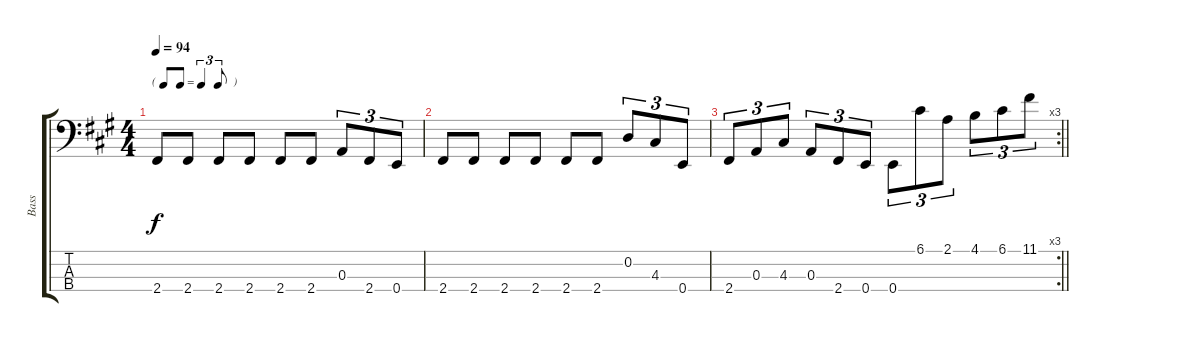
\track ("Bass" "Bass") {instrument electricbasspick}
\staff {score tabs}
\tuning (G2 D2 A1 E1) {hide}
\ts (4 4)
\tf triplet8th
\tempo 94
\clef f4
\ks f#minor
2.4.8{dy f} 2.4.8 2.4.8 2.4.8 2.4.8 2.4.8 0.3.8{tu (3 2)} 2.4.8{tu (3 2)} 0.4.8{tu (3 2)} |
2.4.8 2.4.8 2.4.8 2.4.8 2.4.8 2.4.8 0.2.8{tu (3 2)} 4.3.8{tu (3 2)} 0.4.8{tu (3 2)} |
\rc 3
\barLineRight lightlight
2.4.8{tu (3 2)} 0.3.8{tu (3 2)} 4.3.8{tu (3 2)} 0.3.8{tu (3 2)} 2.4.8{tu (3 2)} 0.4.8{tu (3 2)} 0.4.8{tu (3 2)} 6.1.8{tu (3 2)} 2.1.8{tu (3 2)} 4.1.8{tu (3 2)} 6.1.8{tu (3 2)} 11.1.8{tu (3 2)}
